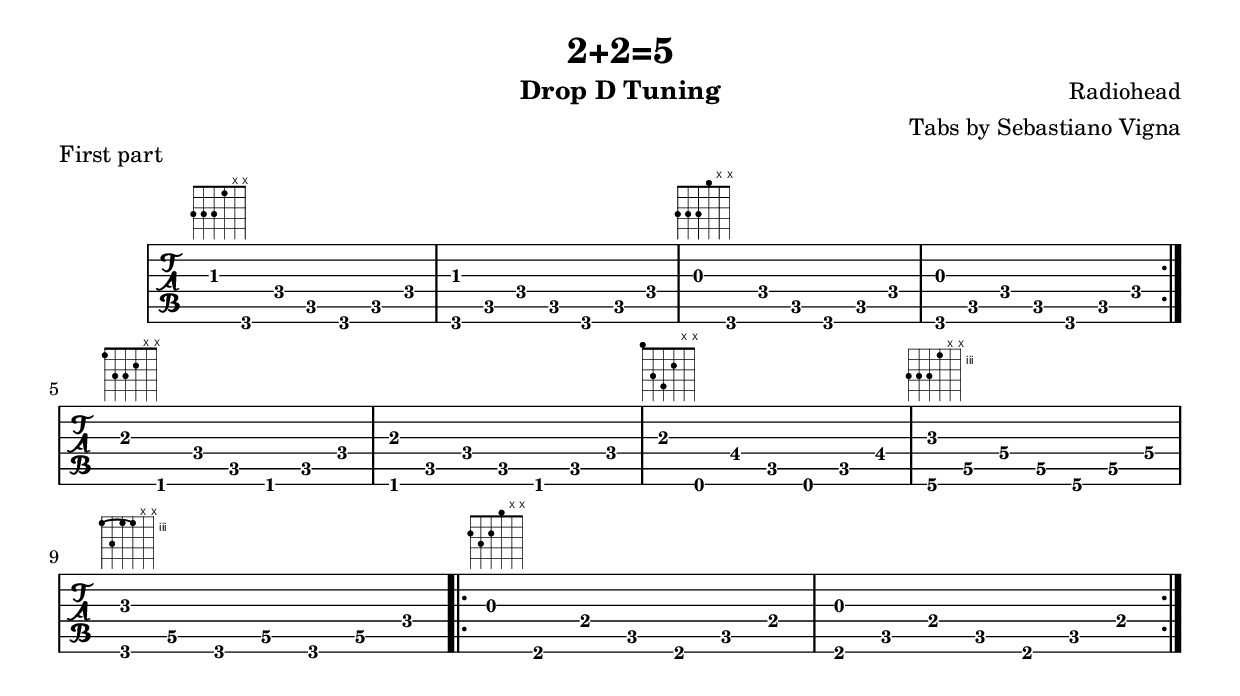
% "2+2=5" (Radiohead)
% Tabs by Sebastiano Vigna

\version "2.18.0"
     
\book {
	\header {
		title = "2+2=5"
		composer = "Radiohead"
		arranger = "Tabs by Sebastiano Vigna"
		instrument = "Drop D Tuning"
	}

\score {
\context TabStaff {

\time 7/8

\set TabStaff.stringTunings = #`(,(ly:make-pitch 0 2 NATURAL) ,(ly:make-pitch -1 6 NATURAL) ,(ly:make-pitch -1 4 NATURAL) ,(ly:make-pitch -1 1 NATURAL) ,(ly:make-pitch -2 5 NATURAL) ,(ly:make-pitch -2 1 NATURAL) )
\revert TabStaff.TextScript.stencil

\stemUp 

\repeat volta 2 {
	{ aes8^\markup \fret-diagram-terse #"3;3;3;1;x;x;" [ f, f c] f,[ c f] <f, aes>^>[ c f c] f,[ c f] }
	{ g8^\markup \fret-diagram-terse #"3;3;3;0;x;x;"[ f, f c] f,[ c f] <f, g>^>[ c f c] f,[ c f] }
}

\break

{ a8^\markup \fret-diagram-terse #"1;3;3;2;x;x;"[ ees, f c] ees,[ c f] <ees, a>^>[ c f c] ees,[ c f] }

{ a8^\markup \fret-diagram-terse #"0;3;4;2;x;x;"[ d, fis c] d,[ c fis] <g, bes>^>^\markup \fret-diagram-terse #"5;5;5;3;x;x;"[ d\5 g\4 d\5] g,[ d\5 g\4] }

\break

{ <f, bes>8^>^\markup \fret-diagram-terse #"3-(;5;3;3-);x;x;"[ d\5 f, d\5] f,[ d\5 f\4] }

\repeat volta 2 { g8^\markup \fret-diagram-terse #"2;3;2;0;x;x;"[ e, e c] e,[ c e] <e, g>^>[ c e c] e,[ c e] }

}

	\header {
		piece = "First part"
	}


}

}
